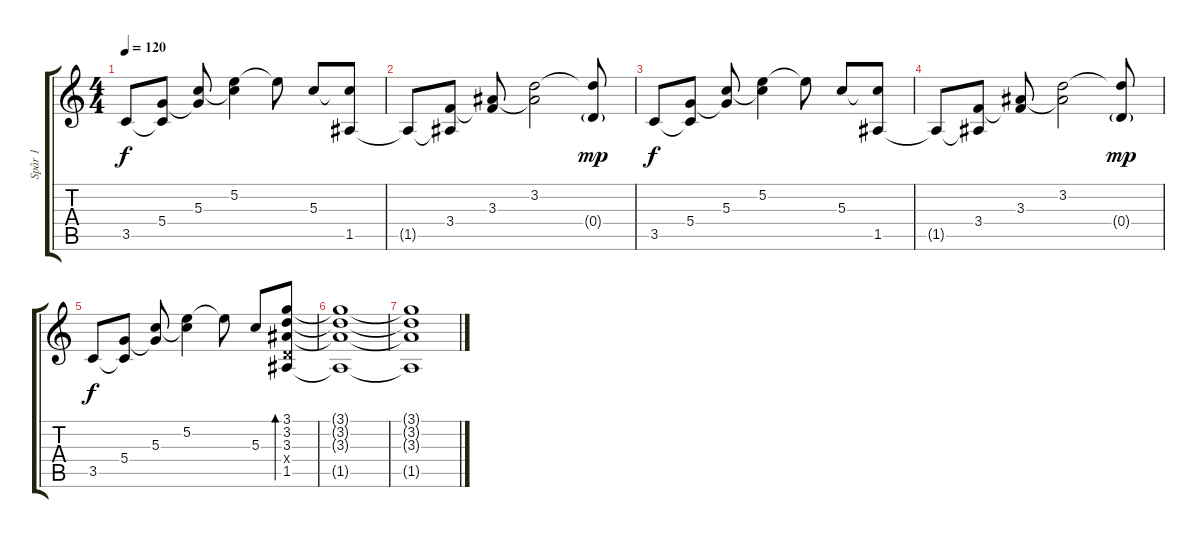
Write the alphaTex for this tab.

\track ("Spår 1" "Spår 1") {instrument overdrivenguitar}
\staff {score tabs}
\tuning (E4 B3 G3 D3 A2 E2) {hide}
\ts (4 4)
\tempo 120
\clef g2
\ks c
3.5.8{dy f} (5.4 3.5{t}).8 (5.3 5.4{t}).8 (5.2 5.3{t}).4 5.2{t}.8 5.3.8 (5.3{t} 1.5).8 |
1.5{t}.8 (3.4 1.5{t}).8 (3.3 3.4{t}).8 (3.2 3.3{t}).2 (3.2{t} 0.4{g}).8{dy mp} |
3.5.8{dy f} (5.4 3.5{t}).8 (5.3 5.4{t}).8 (5.2 5.3{t}).4 5.2{t}.8 5.3.8 (5.3{t} 1.5).8 |
1.5{t}.8 (3.4 1.5{t}).8 (3.3 3.4{t}).8 (3.2 3.3{t}).2 (3.2{t} 0.4{g}).8{dy mp} |
3.5.8{dy f} (5.4 3.5{t}).8 (5.3 5.4{t}).8 (5.2 5.3{t}).4 5.2{t}.8 5.3.8 (3.1 3.2 3.3 0.4{x} 1.5).8{bd 120} |
(3.1{t} 3.2{t} 3.3{t} 1.5{t}).1 |
(3.1{t} 3.2{t} 3.3{t} 1.5{t}).1
